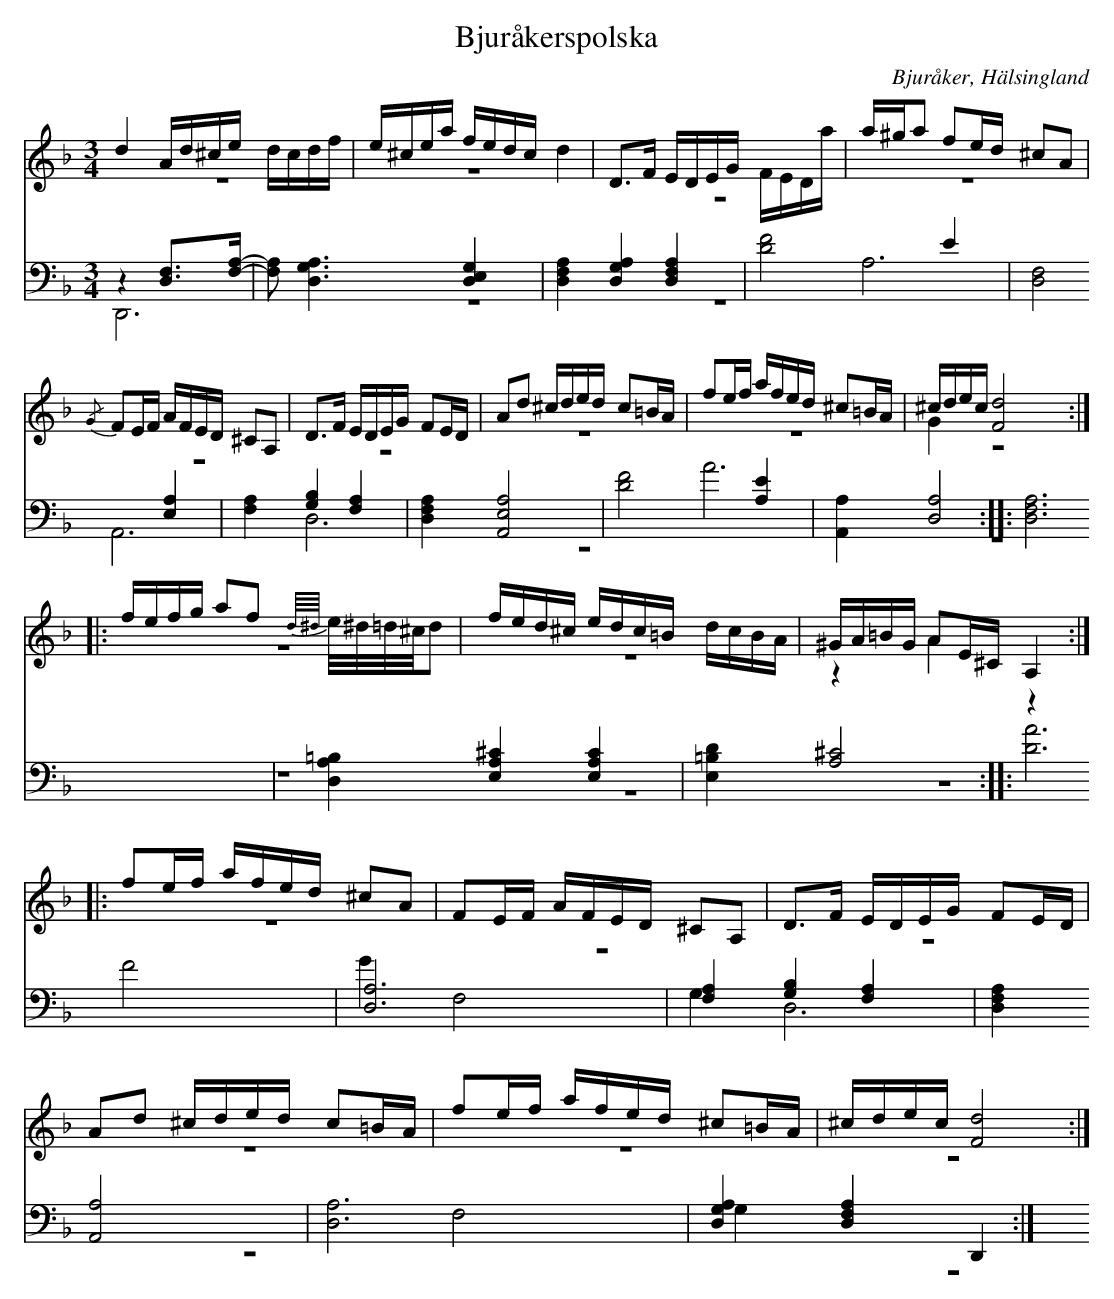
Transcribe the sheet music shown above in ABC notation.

X:1
T: Bjuråkerspolska
O: Bjuråker, Hälsingland
M: 3/4
L: 1/16
K: Dm
V:1
V:2 merge
V:3
V:4 merge
V:1
d4 Ad^ce dcdf |e^cea fedc d4|D2>F2 EDEG FEDa|a^ga2 f2ed ^c2A2|
{/G}F2EF AFED ^C2A,2|D2>F2 EDEG F2ED|A2d2 ^cded c2=BA|f2ef afed ^c2=BA|^cdec [F8d8]:|
|:fefg a2f2 {d//^d//}e/^d/=d/^c/d2 |fed^c edc=B dcBA|^GA=BG A2E^C A,4:|
|:f2ef afed ^c2A2|F2EF AFED ^C2A,2|D2>F2 EDEG F2ED|
A2d2 ^cded c2=BA|f2ef afed ^c2=BA|^cdec [F8d8]:|
V:2
z12|z12|z12|z12|
z12|z12|z12|z12|G4 z8:|
|:z12|z12|z4 A4 z4:|
|:z12|z12|z12|
z12|z12|z12:|
V:3 clef=bass
z4 [D,3F,3][F,A,]-|[F,2A,2][D,6G,6A,6] [D,4E,4G,4]|[D,4F,4A,4] [D,4G,4A,4] [D,4F,4A,4]|[D8F8] E4|
[D,8F,8] [E,4A,4]|[F,4A,4] [G,4B,4] [F,4A,4]|[D,4F,4A,4] [A,,8E,8A,8]|[D8F8] [A,4E4]|[A,,4A,4] [D,8A,8]:|
|:[D,12F,12A,12]|[D,4A,4=B,4] [E,4A,4^C4] [E,4A,4C4]|[E,4=B,4D4] [A,8^C8]:|
|:[D12A12]|[D,12A,12]|[F,4A,4] [G,4B,4] [F,4A,4]|
[D,4F,4A,4] [A,,8A,8]|[D,12A,12]|[D,4G,4A,4] [D,4F,4A,4] D,,4:|
V:4 clef=bass
D,,12|z12|z12|A,12|
A,,12|D,12|z12|A12|z12:|
|:z12|z12|z12:|
|:F8 G4|F,8 G,4|D,12|
z12|F,8 G,4|z12:|
